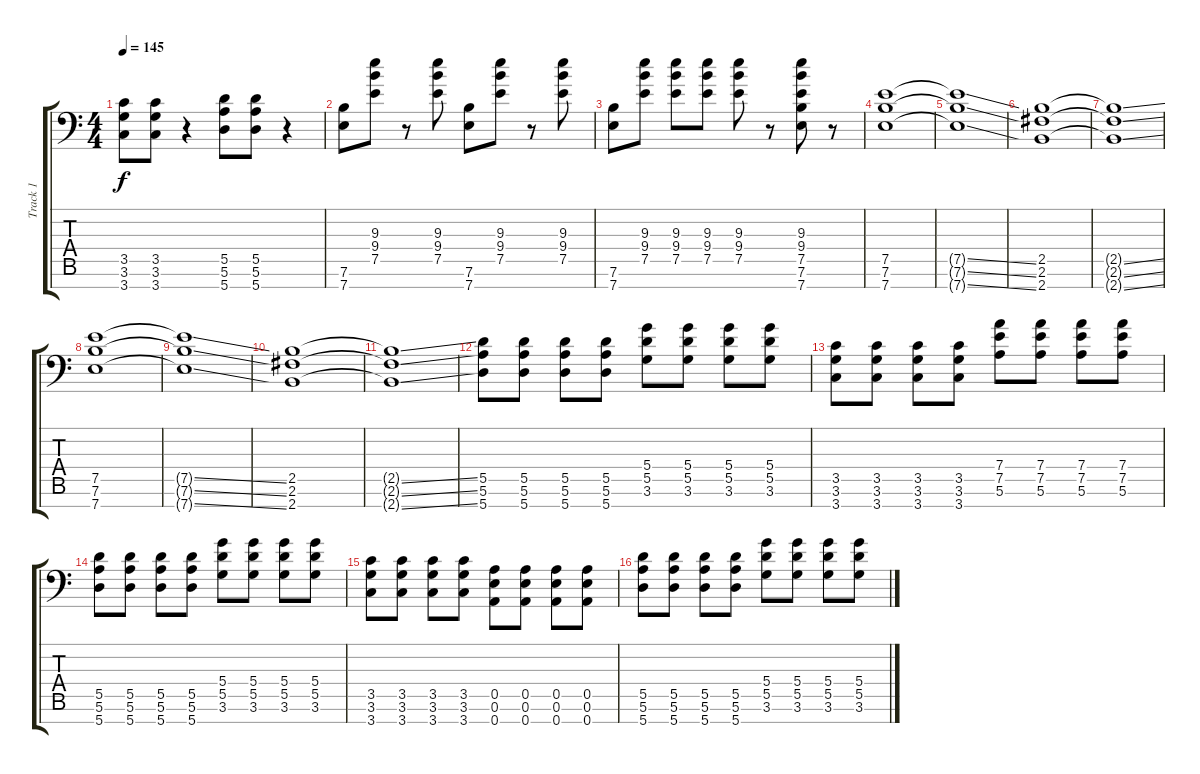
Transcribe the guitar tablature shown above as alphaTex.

\track ("Track 1" "Track 1") {instrument distortionguitar}
\staff {score tabs}
\tuning (E4 B3 G3 D3 A2 E2 A1) {hide}
\ts (4 4)
\tempo 145
\clef f4
\ks c
(3.5 3.6 3.7).8{dy f} (3.5 3.6 3.7).8 r.4 (5.5 5.6 5.7).8 (5.5 5.6 5.7).8 r.4 |
(7.6 7.7).8 (9.3 9.4 7.5).8 r.8 (9.3 9.4 7.5).8 (7.6 7.7).8 (9.3 9.4 7.5).8 r.8 (9.3 9.4 7.5).8 |
(7.6 7.7).8 (9.3 9.4 7.5).8 (9.3 9.4 7.5).8 (9.3 9.4 7.5).8 (9.3 9.4 7.5).8 r.8 (9.3 9.4 7.5 7.6 7.7).8 r.8 |
(7.5 7.6 7.7).1 |
(7.5{ss t} 7.6{ss t} 7.7{ss t}).1 |
(2.5 2.6 2.7).1 |
(2.5{ss t} 2.6{ss t} 2.7{ss t}).1 |
(7.5 7.6 7.7).1 |
(7.5{ss t} 7.6{ss t} 7.7{ss t}).1 |
(2.5 2.6 2.7).1 |
(2.5{ss t} 2.6{ss t} 2.7{ss t}).1 |
(5.5 5.6 5.7).8 (5.5 5.6 5.7).8 (5.5 5.6 5.7).8 (5.5 5.6 5.7).8 (5.4 5.5 3.6).8 (5.4 5.5 3.6).8 (5.4 5.5 3.6).8 (5.4 5.5 3.6).8 |
(3.5 3.6 3.7).8 (3.5 3.6 3.7).8 (3.5 3.6 3.7).8 (3.5 3.6 3.7).8 (7.4 7.5 5.6).8 (7.4 7.5 5.6).8 (7.4 7.5 5.6).8 (7.4 7.5 5.6).8 |
(5.5 5.6 5.7).8 (5.5 5.6 5.7).8 (5.5 5.6 5.7).8 (5.5 5.6 5.7).8 (5.4 5.5 3.6).8 (5.4 5.5 3.6).8 (5.4 5.5 3.6).8 (5.4 5.5 3.6).8 |
(3.5 3.6 3.7).8 (3.5 3.6 3.7).8 (3.5 3.6 3.7).8 (3.5 3.6 3.7).8 (0.5 0.6 0.7).8 (0.5 0.6 0.7).8 (0.5 0.6 0.7).8 (0.5 0.6 0.7).8 |
(5.5 5.6 5.7).8 (5.5 5.6 5.7).8 (5.5 5.6 5.7).8 (5.5 5.6 5.7).8 (5.4 5.5 3.6).8 (5.4 5.5 3.6).8 (5.4 5.5 3.6).8 (5.4 5.5 3.6).8
